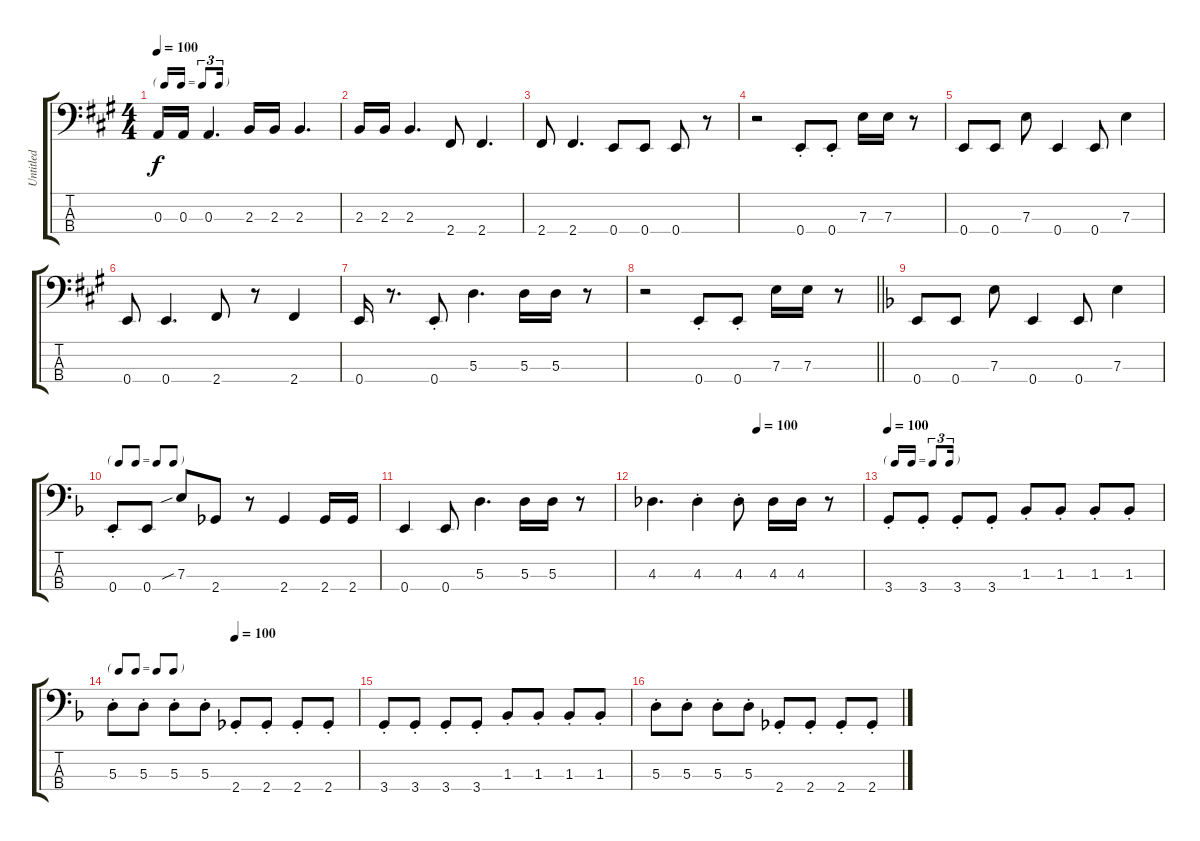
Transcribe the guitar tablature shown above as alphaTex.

\track ("Untitled" "Untitled") {instrument electricbasspick}
\staff {score tabs}
\tuning (G2 D2 A1 E1) {hide}
\ts (4 4)
\tf triplet16th
\tempo 100
\clef f4
\ks a
0.3.16{dy f} 0.3.16 0.3.4{d} 2.3.16 2.3.16 2.3.4{d} |
2.3.16 2.3.16 2.3.4{d} 2.4.8 2.4.4{d} |
2.4.8 2.4.4{d} 0.4.8 0.4.8 0.4.8 r.8 |
r.2 0.4{st}.8 0.4{st}.8 7.3.16 7.3.16 r.8 |
0.4.8 0.4.8 7.3.8 0.4.4 0.4.8 7.3.4 |
0.4.8 0.4.4{d} 2.4.8 r.8 2.4.4 |
0.4.16 r.8{d} 0.4{st}.8 5.3.4{d} 5.3.16 5.3.16 r.8 |
\barLineRight lightlight
r.2 0.4{st}.8 0.4{st}.8 7.3.16 7.3.16 r.8 |
\ks f
0.4.8 0.4.8 7.3.8 0.4.4 0.4.8 7.3.4 |
\tf none
0.4{st}.8 0.4.8 7.3{sib}.8 2.4.8 r.8 2.4.4 2.4.16 2.4.16 |
0.4.4 0.4.8 5.3.4{d} 5.3.16 5.3.16 r.8 |
\tempo (100 0.5)
4.3.4{d} 4.3{st}.4 4.3{st}.8 4.3.16 4.3.16 r.8 |
\tf triplet16th
\tempo 100
3.4{st}.8 3.4{st}.8 3.4{st}.8 3.4{st}.8 1.3{st}.8 1.3{st}.8 1.3{st}.8 1.3{st}.8 |
\tf none
\tempo (100 0.5)
5.3{st}.8 5.3{st}.8 5.3{st}.8 5.3{st}.8 2.4{st}.8 2.4{st}.8 2.4{st}.8 2.4{st}.8 |
3.4{st}.8 3.4{st}.8 3.4{st}.8 3.4{st}.8 1.3{st}.8 1.3{st}.8 1.3{st}.8 1.3{st}.8 |
5.3{st}.8 5.3{st}.8 5.3{st}.8 5.3{st}.8 2.4{st}.8 2.4{st}.8 2.4{st}.8 2.4{st}.8
